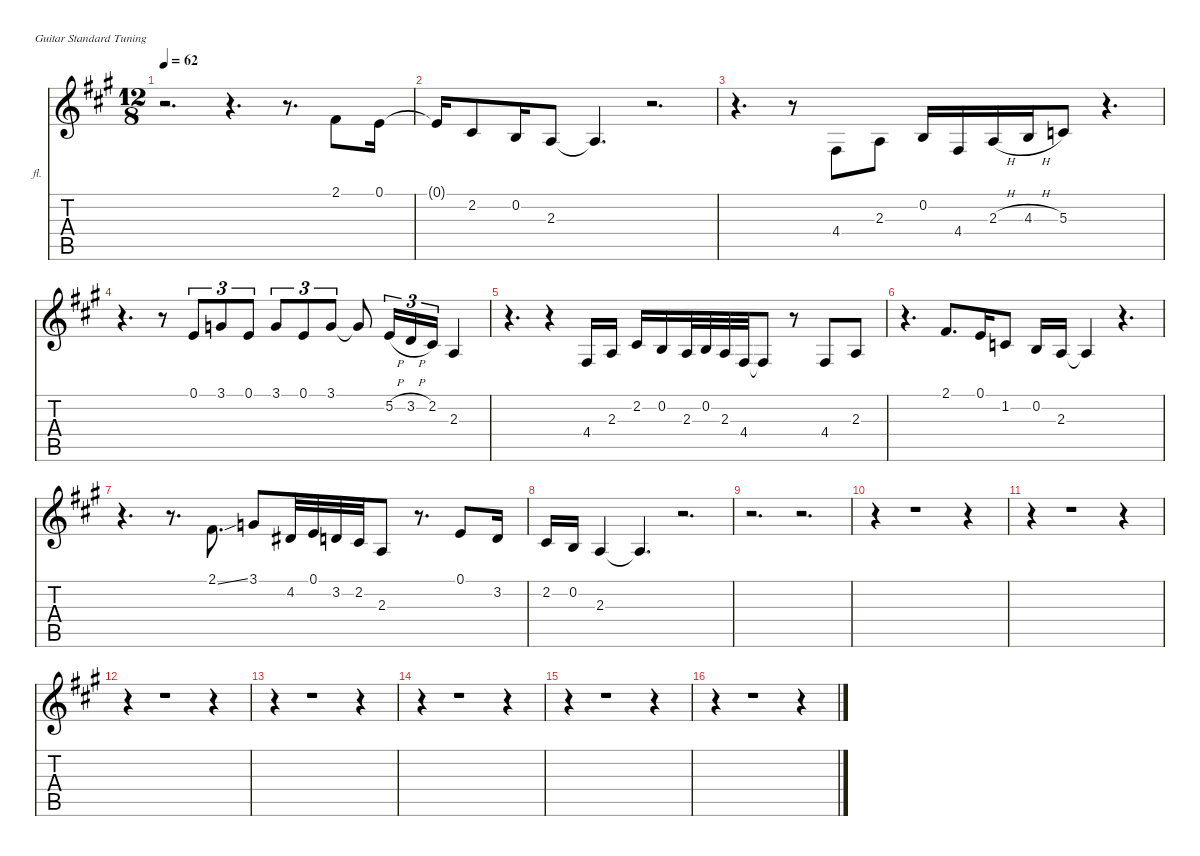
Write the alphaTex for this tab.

\defaultSystemsLayout 4
\hideDynamics
\bracketExtendMode nobrackets
\firstSystemTrackNameOrientation horizontal
\otherSystemsTrackNameOrientation horizontal
\track ("Voice" "fl.") {instrument flute}
\staff {score tabs}
\tuning (E4 B3 G3 D3 A2 E2)
\ts (12 8)
\tempo 62
\clef g2
\ks a
r.2{d dy f beam Down} r.4{d beam Down} r.8{d beam Down} 2.1{acc #}.8{beam Up} 0.1{acc forcenatural}.16{beam Up} |
0.1{t acc forcenatural}.16{beam Up} 2.2{acc #}.8{beam Up} 0.2{acc forcenatural}.16{beam Up} 2.3{acc forcenatural}.8{beam Up} 2.3{t acc forcenatural}.4{d beam Up} r.2{d beam Up} |
r.4{d beam Down} r.8{beam Down} 4.4{acc #}.8{beam Up} 2.3{acc forcenatural}.8{beam Up} 0.2{acc forcenatural}.16{beam Up} 4.4{acc #}.16{beam Up} 2.3{h acc forcenatural}.16{beam Up} 4.3{h acc forcenatural}.16{beam Up} 5.3{acc forcenatural}.8{beam Up} r.4{d beam Up} |
r.4{d beam Down} r.8{beam Down} 0.1{acc forcenatural}.8{tu (3 2) beam Up} 3.1{acc forcenatural}.8{tu (3 2) beam Up} 0.1{acc forcenatural}.8{tu (3 2) beam Up} 3.1{acc forcenatural}.8{tu (3 2) beam Up} 0.1{acc forcenatural}.8{tu (3 2) beam Up} 3.1{acc forcenatural}.8{tu (3 2) beam Up} 3.1{t acc forcenatural}.8{beam Up} 5.2{h acc forcenatural}.16{tu (3 2) beam Up} 3.2{h acc forcenatural}.16{tu (3 2) beam Up} 2.2{acc #}.16{tu (3 2) beam Up} 2.3{acc forcenatural}.4{beam Up} |
r.4{d beam Down} r.4{beam Down} 4.4{acc #}.16{beam Up} 2.3{acc forcenatural}.16{beam Up} 2.2{acc #}.16{beam Up} 0.2{acc forcenatural}.16{beam Up} 2.3{acc forcenatural}.32{beam Up} 0.2{acc forcenatural}.32{beam Up} 2.3{acc forcenatural}.32{beam Up} 4.4{acc #}.32{beam Up} 4.4{t acc #}.8{beam Up} r.8{beam Up} 4.4{acc #}.8{beam Up} 2.3{acc forcenatural}.8{beam Up} |
r.4{d beam Down} 2.1{acc #}.8{d beam Up} 0.1{acc forcenatural}.16{beam Up} 1.2{acc forcenatural}.8{beam Up} 0.2{acc forcenatural}.16{beam Up} 2.3{acc forcenatural}.16{beam Up} 2.3{t acc forcenatural}.4{beam Up} r.4{d beam Up} |
r.4{d beam Down} r.8{d beam Down} 2.1{ss acc #}.8{d beam Up} 3.1{acc forcenatural}.8{beam Up} 4.2{acc #}.32{beam Up} 0.1{acc forcenatural}.32{beam Up} 3.2{acc forcenatural}.32{beam Up} 2.2{acc #}.32{beam Up} 2.3{acc forcenatural}.8{beam Up} r.8{d beam Up} 0.1{acc forcenatural}.8{beam Up} 3.2{acc forcenatural}.16{beam Up} |
2.2{acc #}.16{beam Up} 0.2{acc forcenatural}.16{beam Up} 2.3{acc forcenatural}.4{beam Up} 2.3{t acc forcenatural}.4{d beam Up} r.2{d beam Up} |
r.2{d beam Down} r.2{d beam Down} |
r.4{beam Down} r.1{beam Down} r.4{beam Down} |
r.4{beam Down} r.1{beam Down} r.4{beam Down} |
r.4{beam Down} r.1{beam Down} r.4{beam Down} |
r.4{beam Down} r.1{beam Down} r.4{beam Down} |
r.4{beam Down} r.1{beam Down} r.4{beam Down} |
r.4{beam Down} r.1{beam Down} r.4{beam Down} |
r.4{beam Down} r.1{beam Down} r.4{beam Down}
